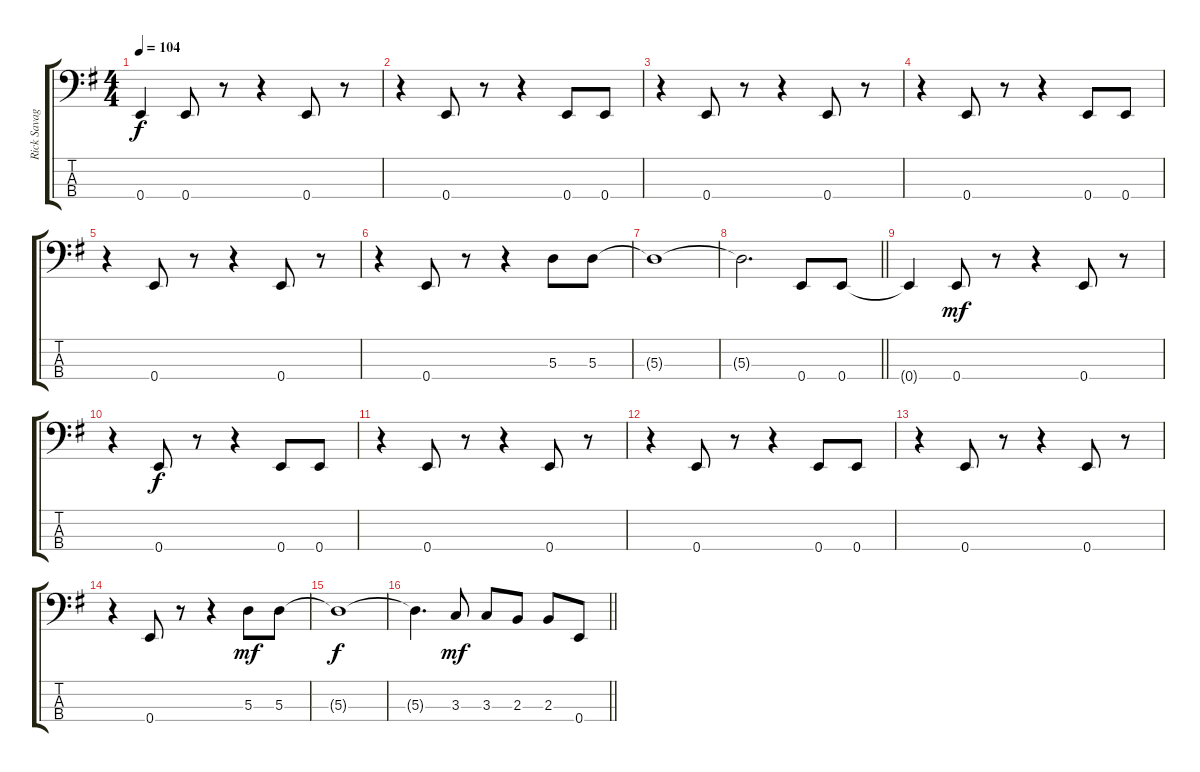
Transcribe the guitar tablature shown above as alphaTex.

\track ("Rick Savage" "Rick Savag") {instrument electricbasspick}
\staff {score tabs}
\tuning (G2 D2 A1 E1) {hide}
\ts (4 4)
\tempo 104
\clef f4
\ks eminor
0.4.4{dy f} 0.4.8 r.8 r.4 0.4.8 r.8 |
r.4 0.4.8 r.8 r.4 0.4.8 0.4.8 |
r.4 0.4.8 r.8 r.4 0.4.8 r.8 |
r.4 0.4.8 r.8 r.4 0.4.8 0.4.8 |
r.4 0.4.8 r.8 r.4 0.4.8 r.8 |
r.4 0.4.8 r.8 r.4 5.3.8 5.3.8 |
5.3{t}.1 |
\barLineRight lightlight
5.3{t}.2{d} 0.4.8 0.4.8 |
0.4{t}.4 0.4.8{dy mf} r.8 r.4 0.4.8 r.8 |
r.4 0.4.8{dy f} r.8 r.4 0.4.8 0.4.8 |
r.4 0.4.8 r.8 r.4 0.4.8 r.8 |
r.4 0.4.8 r.8 r.4 0.4.8 0.4.8 |
r.4 0.4.8 r.8 r.4 0.4.8 r.8 |
r.4 0.4.8 r.8 r.4 5.3.8{dy mf} 5.3.8 |
5.3{t}.1{dy f} |
\barLineRight lightlight
5.3{t}.4{d} 3.3.8{dy mf} 3.3.8 2.3.8 2.3.8 0.4.8
